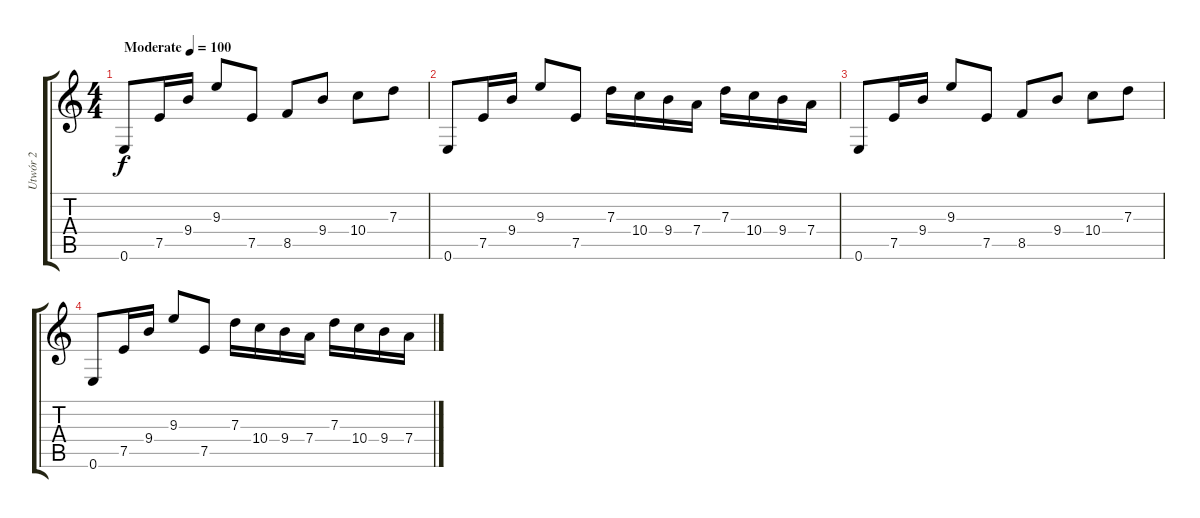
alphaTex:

\track ("Utwór 2" "Utwór 2") {instrument acousticguitarsteel}
\staff {score tabs}
\tuning (E4 B3 G3 D3 A2 E2) {hide}
\ts (4 4)
\tempo (100 "Moderate")
\clef g2
\ks c
0.6.8{dy f instrument acousticguitarsteel} 7.5.16 9.4.16 9.3.8 7.5.8 8.5.8 9.4.8 10.4.8 7.3.8 |
0.6.8 7.5.16 9.4.16 9.3.8 7.5.8 7.3.16 10.4.16 9.4.16 7.4.16 7.3.16 10.4.16 9.4.16 7.4.16 |
0.6.8 7.5.16 9.4.16 9.3.8 7.5.8 8.5.8 9.4.8 10.4.8 7.3.8 |
0.6.8 7.5.16 9.4.16 9.3.8 7.5.8 7.3.16 10.4.16 9.4.16 7.4.16 7.3.16 10.4.16 9.4.16 7.4.16
